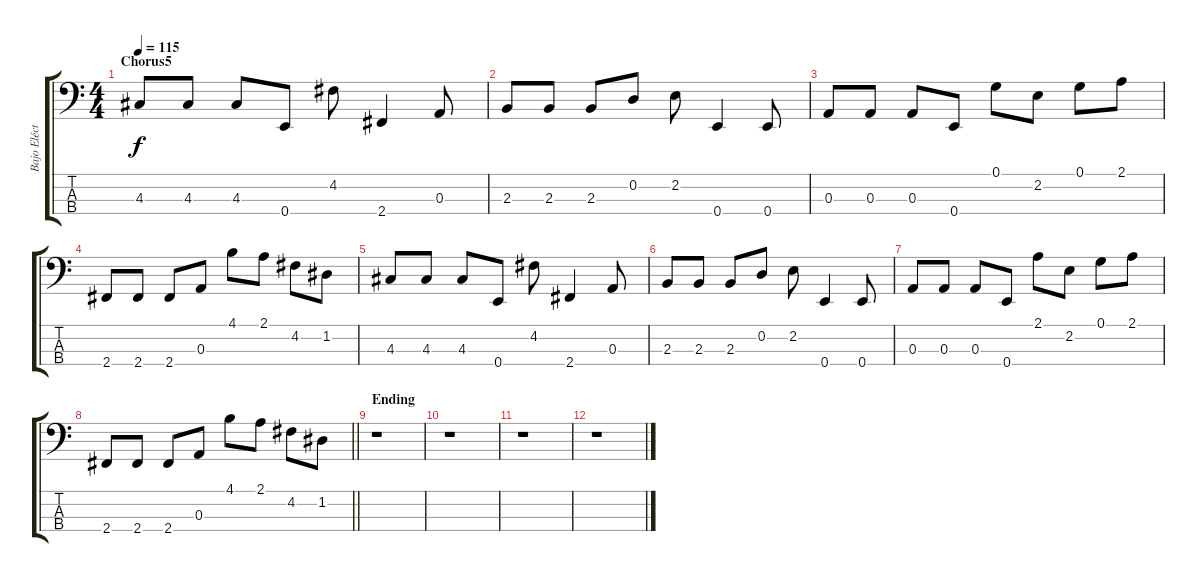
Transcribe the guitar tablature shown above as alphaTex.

\track ("Bajo Eléctrico" "Bajo Eléct") {instrument electricbassfinger}
\staff {score tabs}
\tuning (G2 D2 A1 E1) {hide}
\ts (4 4)
\section ("" "Chorus5")
\tempo 115
\clef f4
\ks c
4.3.8{dy f} 4.3.8 4.3.8 0.4.8 4.2.8 2.4.4 0.3.8 |
2.3.8 2.3.8 2.3.8 0.2.8 2.2.8 0.4.4 0.4.8 |
0.3.8 0.3.8 0.3.8 0.4.8 0.1.8 2.2.8 0.1.8 2.1.8 |
2.4.8 2.4.8 2.4.8 0.3.8 4.1.8 2.1.8 4.2.8 1.2.8 |
4.3.8 4.3.8 4.3.8 0.4.8 4.2.8 2.4.4 0.3.8 |
2.3.8 2.3.8 2.3.8 0.2.8 2.2.8 0.4.4 0.4.8 |
0.3.8 0.3.8 0.3.8 0.4.8 2.1.8 2.2.8 0.1.8 2.1.8 |
\barLineRight lightlight
2.4.8 2.4.8 2.4.8 0.3.8 4.1.8 2.1.8 4.2.8 1.2.8 |
\section ("" "Ending")
r.1 |
r.1 |
r.1 |
r.1
